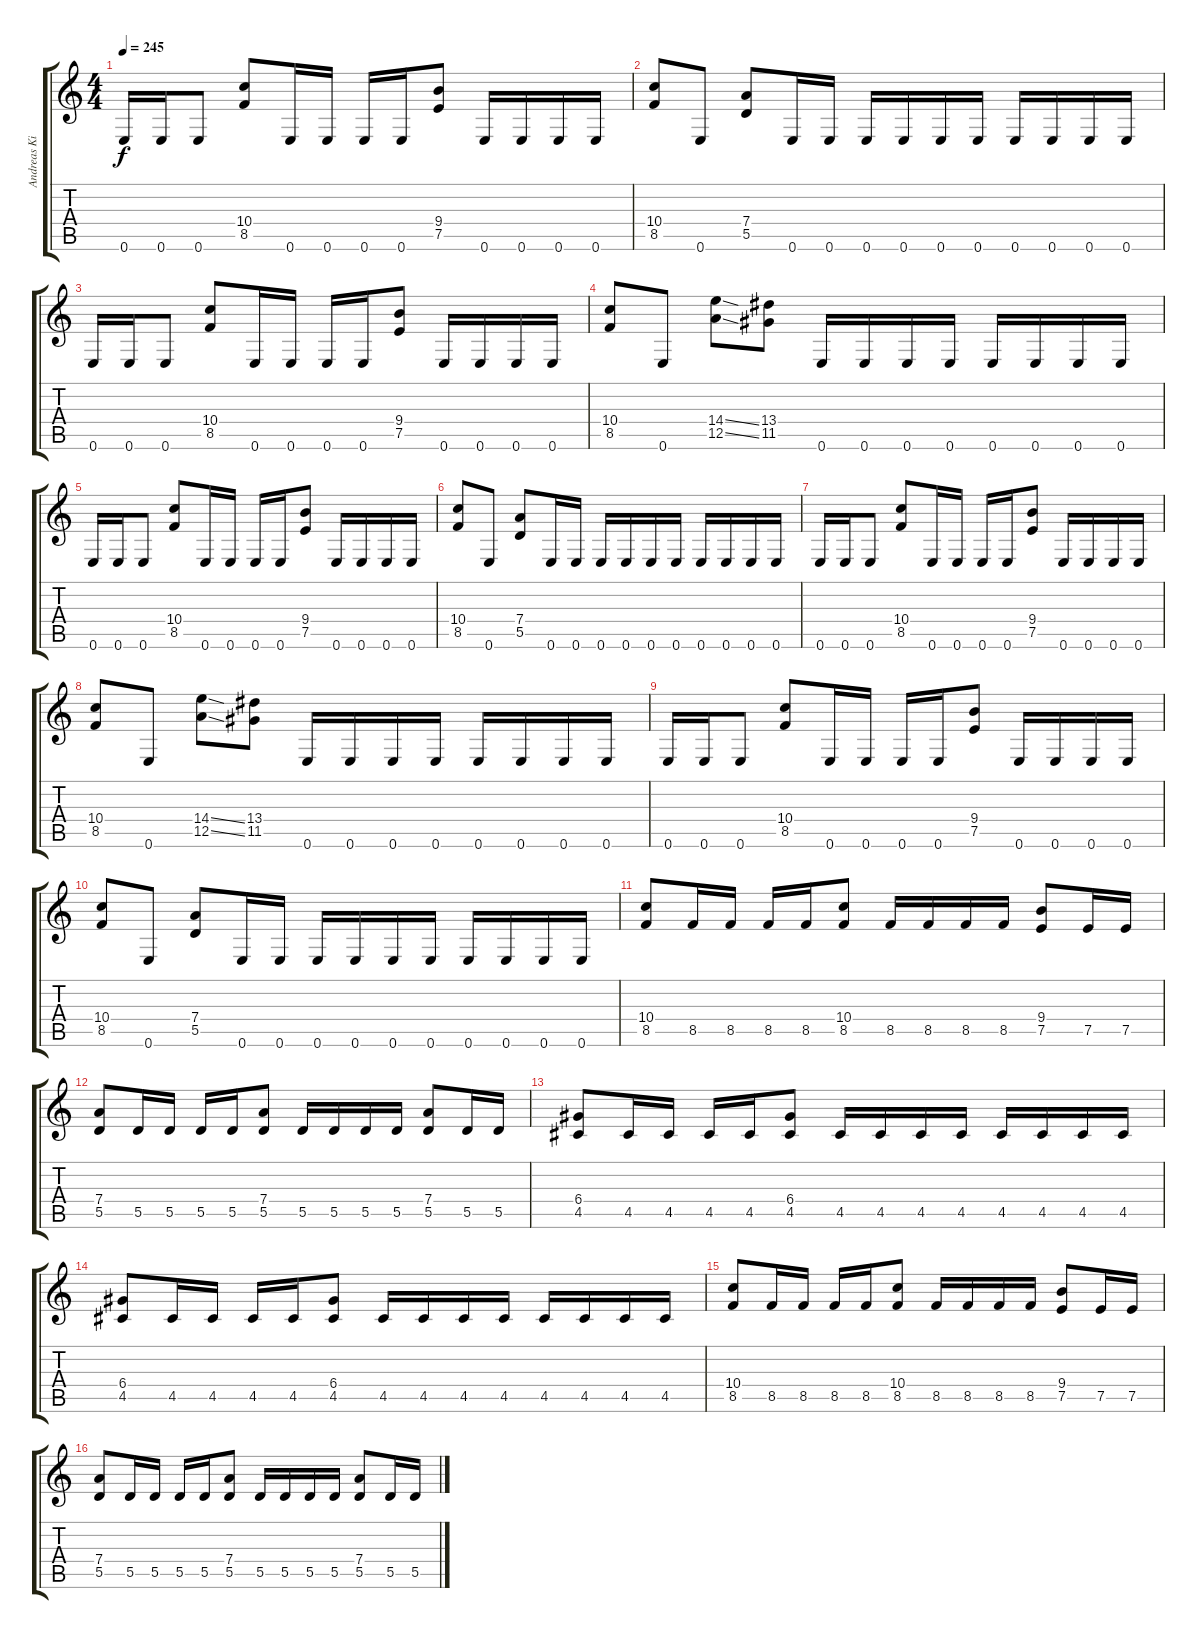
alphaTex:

\track ("Andreas Kisser" "Andreas Ki") {instrument distortionguitar}
\staff {score tabs}
\tuning (E4 B3 G3 D3 A2 E2) {hide}
\ts (4 4)
\tempo 245
\clef g2
\ks c
0.6.16{dy f} 0.6.16 0.6.8 (10.4 8.5).8 0.6.16 0.6.16 0.6.16 0.6.16 (9.4 7.5).8 0.6.16 0.6.16 0.6.16 0.6.16 |
(10.4 8.5).8 0.6.8 (7.4 5.5).8 0.6.16 0.6.16 0.6.16 0.6.16 0.6.16 0.6.16 0.6.16 0.6.16 0.6.16 0.6.16 |
0.6.16 0.6.16 0.6.8 (10.4 8.5).8 0.6.16 0.6.16 0.6.16 0.6.16 (9.4 7.5).8 0.6.16 0.6.16 0.6.16 0.6.16 |
(10.4 8.5).8 0.6.8 (14.4{ss} 12.5{ss}).8 (13.4 11.5).8 0.6.16 0.6.16 0.6.16 0.6.16 0.6.16 0.6.16 0.6.16 0.6.16 |
0.6.16 0.6.16 0.6.8 (10.4 8.5).8 0.6.16 0.6.16 0.6.16 0.6.16 (9.4 7.5).8 0.6.16 0.6.16 0.6.16 0.6.16 |
(10.4 8.5).8 0.6.8 (7.4 5.5).8 0.6.16 0.6.16 0.6.16 0.6.16 0.6.16 0.6.16 0.6.16 0.6.16 0.6.16 0.6.16 |
0.6.16 0.6.16 0.6.8 (10.4 8.5).8 0.6.16 0.6.16 0.6.16 0.6.16 (9.4 7.5).8 0.6.16 0.6.16 0.6.16 0.6.16 |
(10.4 8.5).8 0.6.8 (14.4{ss} 12.5{ss}).8 (13.4 11.5).8 0.6.16 0.6.16 0.6.16 0.6.16 0.6.16 0.6.16 0.6.16 0.6.16 |
0.6.16 0.6.16 0.6.8 (10.4 8.5).8 0.6.16 0.6.16 0.6.16 0.6.16 (9.4 7.5).8 0.6.16 0.6.16 0.6.16 0.6.16 |
(10.4 8.5).8 0.6.8 (7.4 5.5).8 0.6.16 0.6.16 0.6.16 0.6.16 0.6.16 0.6.16 0.6.16 0.6.16 0.6.16 0.6.16 |
(10.4 8.5).8 8.5.16 8.5.16 8.5.16 8.5.16 (10.4 8.5).8 8.5.16 8.5.16 8.5.16 8.5.16 (9.4 7.5).8 7.5.16 7.5.16 |
(7.4 5.5).8 5.5.16 5.5.16 5.5.16 5.5.16 (7.4 5.5).8 5.5.16 5.5.16 5.5.16 5.5.16 (7.4 5.5).8 5.5.16 5.5.16 |
(6.4 4.5).8 4.5.16 4.5.16 4.5.16 4.5.16 (6.4 4.5).8 4.5.16 4.5.16 4.5.16 4.5.16 4.5.16 4.5.16 4.5.16 4.5.16 |
(6.4 4.5).8 4.5.16 4.5.16 4.5.16 4.5.16 (6.4 4.5).8 4.5.16 4.5.16 4.5.16 4.5.16 4.5.16 4.5.16 4.5.16 4.5.16 |
(10.4 8.5).8 8.5.16 8.5.16 8.5.16 8.5.16 (10.4 8.5).8 8.5.16 8.5.16 8.5.16 8.5.16 (9.4 7.5).8 7.5.16 7.5.16 |
(7.4 5.5).8 5.5.16 5.5.16 5.5.16 5.5.16 (7.4 5.5).8 5.5.16 5.5.16 5.5.16 5.5.16 (7.4 5.5).8 5.5.16 5.5.16
